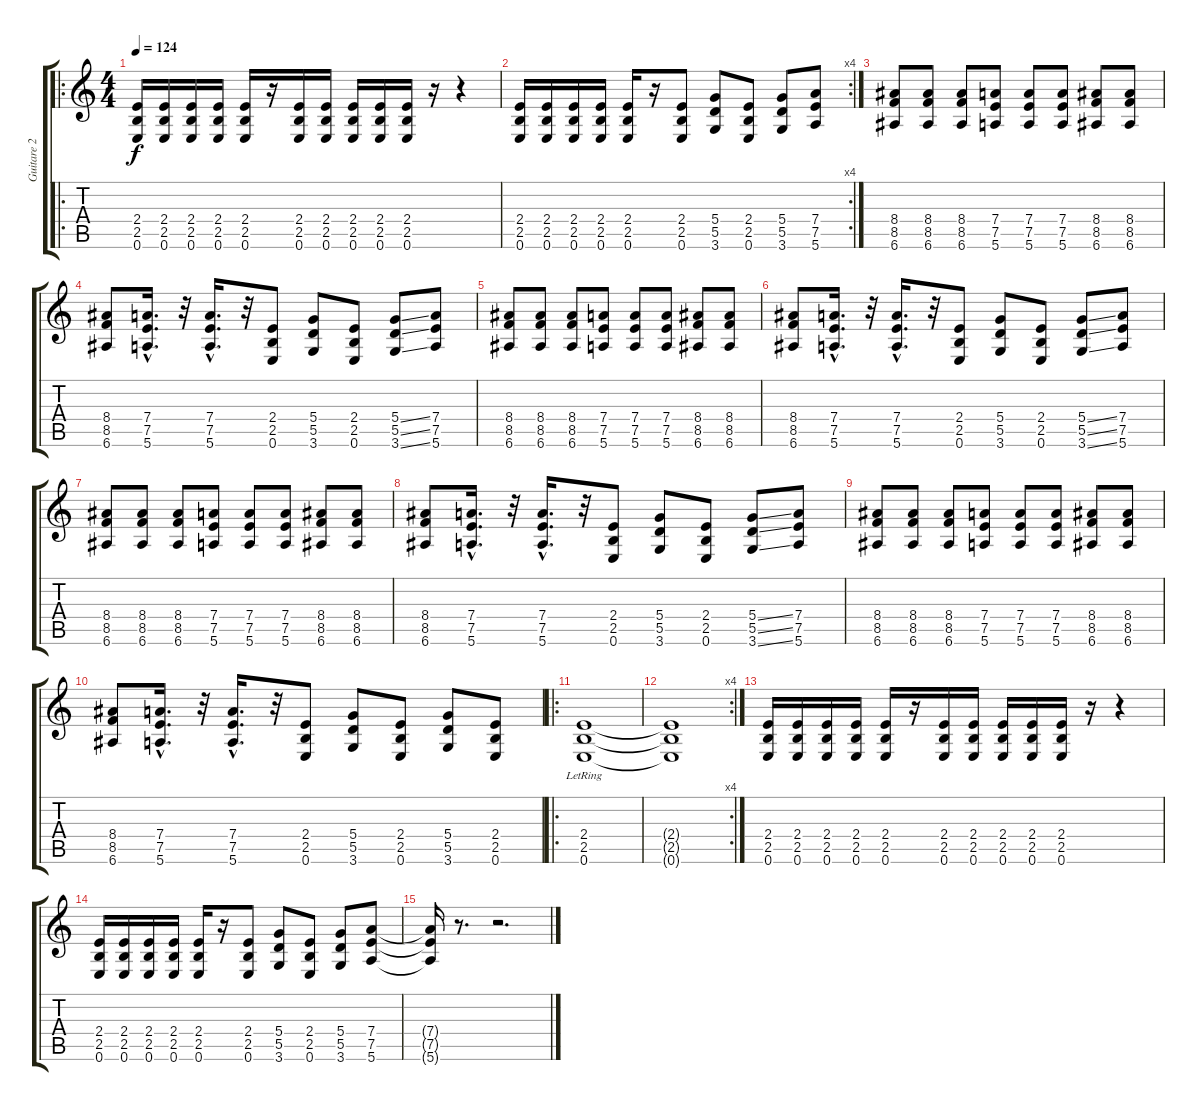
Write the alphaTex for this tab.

\track ("Guitare 2" "Guitare 2") {instrument distortionguitar}
\staff {score tabs}
\tuning (E4 B3 G3 D3 A2 E2) {hide}
\ro
\ts (4 4)
\tempo 124
\clef g2
\ks c
(2.4 2.5 0.6).16{dy f} (2.4 2.5 0.6).16 (2.4 2.5 0.6).16 (2.4 2.5 0.6).16 (2.4 2.5 0.6).16 r.16 (2.4 2.5 0.6).16 (2.4 2.5 0.6).16 (2.4 2.5 0.6).16 (2.4 2.5 0.6).16 (2.4 2.5 0.6).16 r.16 r.4 |
\rc 4
(2.4 2.5 0.6).16 (2.4 2.5 0.6).16 (2.4 2.5 0.6).16 (2.4 2.5 0.6).16 (2.4 2.5 0.6).16 r.16 (2.4 2.5 0.6).8 (5.4 5.5 3.6).8 (2.4 2.5 0.6).8 (5.4 5.5 3.6).8 (7.4 7.5 5.6).8 |
(8.4 8.5 6.6).8 (8.4 8.5 6.6).8 (8.4 8.5 6.6).8 (7.4 7.5 5.6).8 (7.4 7.5 5.6).8 (7.4 7.5 5.6).8 (8.4 8.5 6.6).8 (8.4 8.5 6.6).8 |
(8.4 8.5 6.6).8 (7.4{hac} 7.5 5.6{hac}).16{d} r.32 (7.4{hac} 7.5{hac} 5.6{hac}).16{d} r.32 (2.4 2.5 0.6).8 (5.4 5.5 3.6).8 (2.4 2.5 0.6).8 (5.4{ss} 5.5{ss} 3.6{ss}).8 (7.4 7.5 5.6).8 |
(8.4 8.5 6.6).8 (8.4 8.5 6.6).8 (8.4 8.5 6.6).8 (7.4 7.5 5.6).8 (7.4 7.5 5.6).8 (7.4 7.5 5.6).8 (8.4 8.5 6.6).8 (8.4 8.5 6.6).8 |
(8.4 8.5 6.6).8 (7.4{hac} 7.5 5.6{hac}).16{d} r.32 (7.4{hac} 7.5{hac} 5.6{hac}).16{d} r.32 (2.4 2.5 0.6).8 (5.4 5.5 3.6).8 (2.4 2.5 0.6).8 (5.4{ss} 5.5{ss} 3.6{ss}).8 (7.4 7.5 5.6).8 |
(8.4 8.5 6.6).8 (8.4 8.5 6.6).8 (8.4 8.5 6.6).8 (7.4 7.5 5.6).8 (7.4 7.5 5.6).8 (7.4 7.5 5.6).8 (8.4 8.5 6.6).8 (8.4 8.5 6.6).8 |
(8.4 8.5 6.6).8 (7.4{hac} 7.5 5.6{hac}).16{d} r.32 (7.4{hac} 7.5{hac} 5.6{hac}).16{d} r.32 (2.4 2.5 0.6).8 (5.4 5.5 3.6).8 (2.4 2.5 0.6).8 (5.4{ss} 5.5{ss} 3.6{ss}).8 (7.4 7.5 5.6).8 |
(8.4 8.5 6.6).8 (8.4 8.5 6.6).8 (8.4 8.5 6.6).8 (7.4 7.5 5.6).8 (7.4 7.5 5.6).8 (7.4 7.5 5.6).8 (8.4 8.5 6.6).8 (8.4 8.5 6.6).8 |
(8.4 8.5 6.6).8 (7.4{hac} 7.5 5.6{hac}).16{d} r.32 (7.4{hac} 7.5{hac} 5.6{hac}).16{d} r.32 (2.4 2.5 0.6).8 (5.4 5.5 3.6).8 (2.4 2.5 0.6).8 (5.4 5.5 3.6).8 (2.4 2.5 0.6).8 |
\ro
(2.4{lr} 2.5{lr} 0.6{lr}).1 |
\rc 4
(2.4{t} 2.5{t} 0.6{t}).1 |
(2.4 2.5 0.6).16 (2.4 2.5 0.6).16 (2.4 2.5 0.6).16 (2.4 2.5 0.6).16 (2.4 2.5 0.6).16 r.16 (2.4 2.5 0.6).16 (2.4 2.5 0.6).16 (2.4 2.5 0.6).16 (2.4 2.5 0.6).16 (2.4 2.5 0.6).16 r.16 r.4 |
(2.4 2.5 0.6).16 (2.4 2.5 0.6).16 (2.4 2.5 0.6).16 (2.4 2.5 0.6).16 (2.4 2.5 0.6).16 r.16 (2.4 2.5 0.6).8 (5.4 5.5 3.6).8 (2.4 2.5 0.6).8 (5.4 5.5 3.6).8 (7.4 7.5 5.6).8 |
(7.4{t} 7.5{t} 5.6{t}).16 r.8{d} r.2{d}
